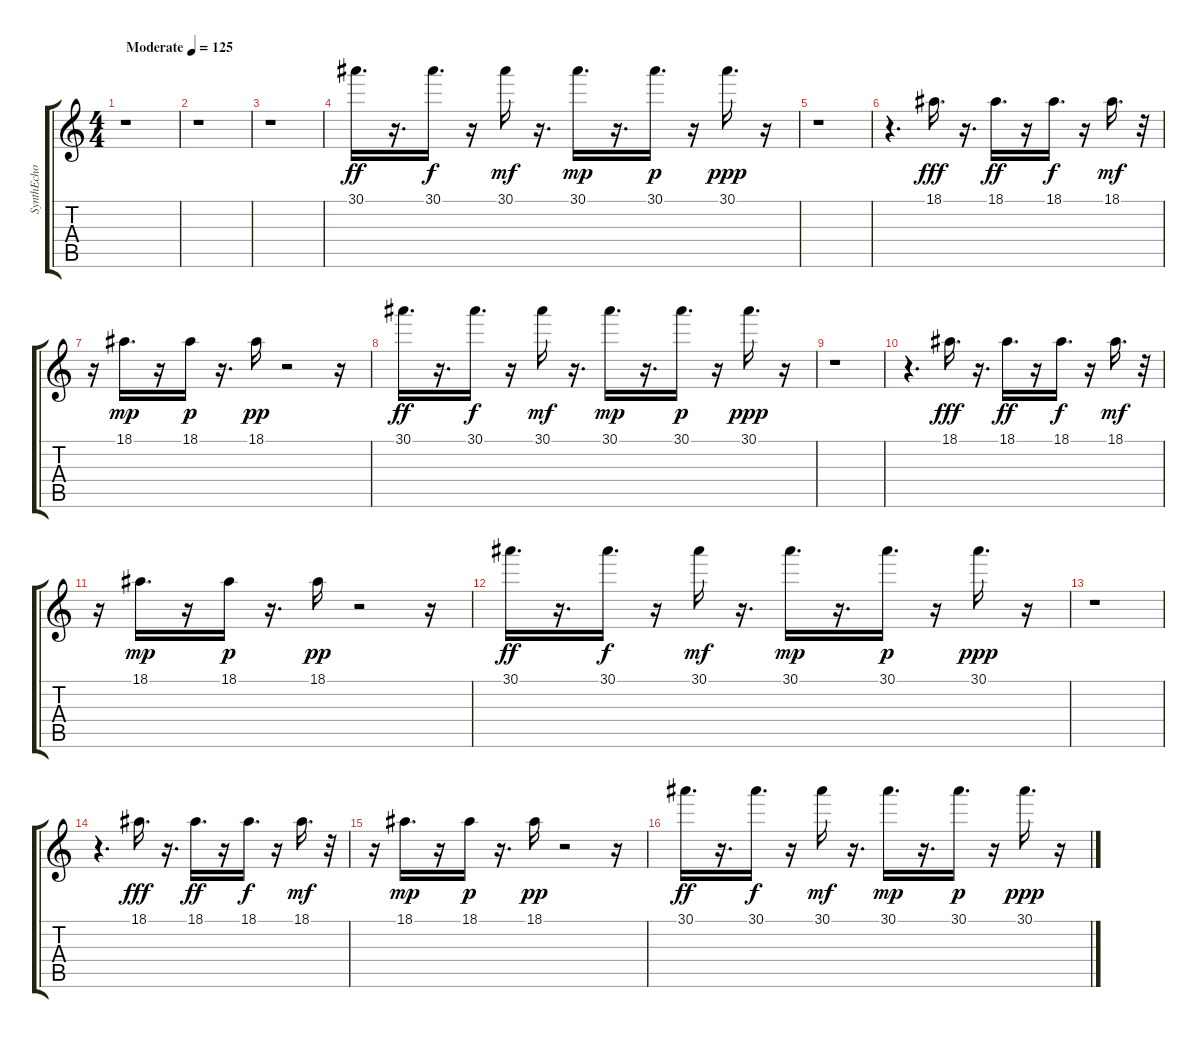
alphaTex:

\track ("SynthEcho " "SynthEcho ") {instrument lead8bassandlead}
\staff {score tabs}
\tuning (E4 B3 G3 D3 A2 E2) {hide}
\ts (4 4)
\tempo (125 "Moderate")
\clef g2
\ks c
r.1{dy ff instrument lead8bassandlead} |
r.1 |
r.1 |
30.1.16{d} r.16{d} 30.1.16{d dy f balance 13} r.16 30.1.16{dy mf balance 10} r.16{d} 30.1.16{d dy mp balance 8} r.16{d} 30.1.16{d dy p balance 6} r.16 30.1.16{d dy ppp balance 3} r.16 |
r.1 |
r.4{d} 18.1.16{d dy fff balance 1} r.16{d} 18.1.16{d dy ff balance 3} r.16 18.1.16{d dy f balance 6} r.16 18.1.16{d dy mf balance 8} r.32 |
r.16 18.1.16{d dy mp balance 10} r.16 18.1.16{dy p balance 13} r.16{d} 18.1.16{dy pp balance 14} r.2 r.16 |
30.1.16{d dy ff balance 15} r.16{d} 30.1.16{d dy f balance 13} r.16 30.1.16{dy mf balance 10} r.16{d} 30.1.16{d dy mp balance 8} r.16{d} 30.1.16{d dy p balance 6} r.16 30.1.16{d dy ppp balance 3} r.16 |
r.1 |
r.4{d} 18.1.16{d dy fff balance 1} r.16{d} 18.1.16{d dy ff balance 3} r.16 18.1.16{d dy f balance 6} r.16 18.1.16{d dy mf balance 8} r.32 |
r.16 18.1.16{d dy mp balance 10} r.16 18.1.16{dy p balance 13} r.16{d} 18.1.16{dy pp balance 14} r.2 r.16 |
30.1.16{d dy ff balance 15} r.16{d} 30.1.16{d dy f balance 13} r.16 30.1.16{dy mf balance 10} r.16{d} 30.1.16{d dy mp balance 8} r.16{d} 30.1.16{d dy p balance 6} r.16 30.1.16{d dy ppp balance 3} r.16 |
r.1 |
r.4{d} 18.1.16{d dy fff balance 1} r.16{d} 18.1.16{d dy ff balance 3} r.16 18.1.16{d dy f balance 6} r.16 18.1.16{d dy mf balance 8} r.32 |
r.16 18.1.16{d dy mp balance 10} r.16 18.1.16{dy p balance 13} r.16{d} 18.1.16{dy pp balance 14} r.2 r.16 |
30.1.16{d dy ff balance 15} r.16{d} 30.1.16{d dy f balance 13} r.16 30.1.16{dy mf balance 10} r.16{d} 30.1.16{d dy mp balance 8} r.16{d} 30.1.16{d dy p balance 6} r.16 30.1.16{d dy ppp balance 3} r.16
